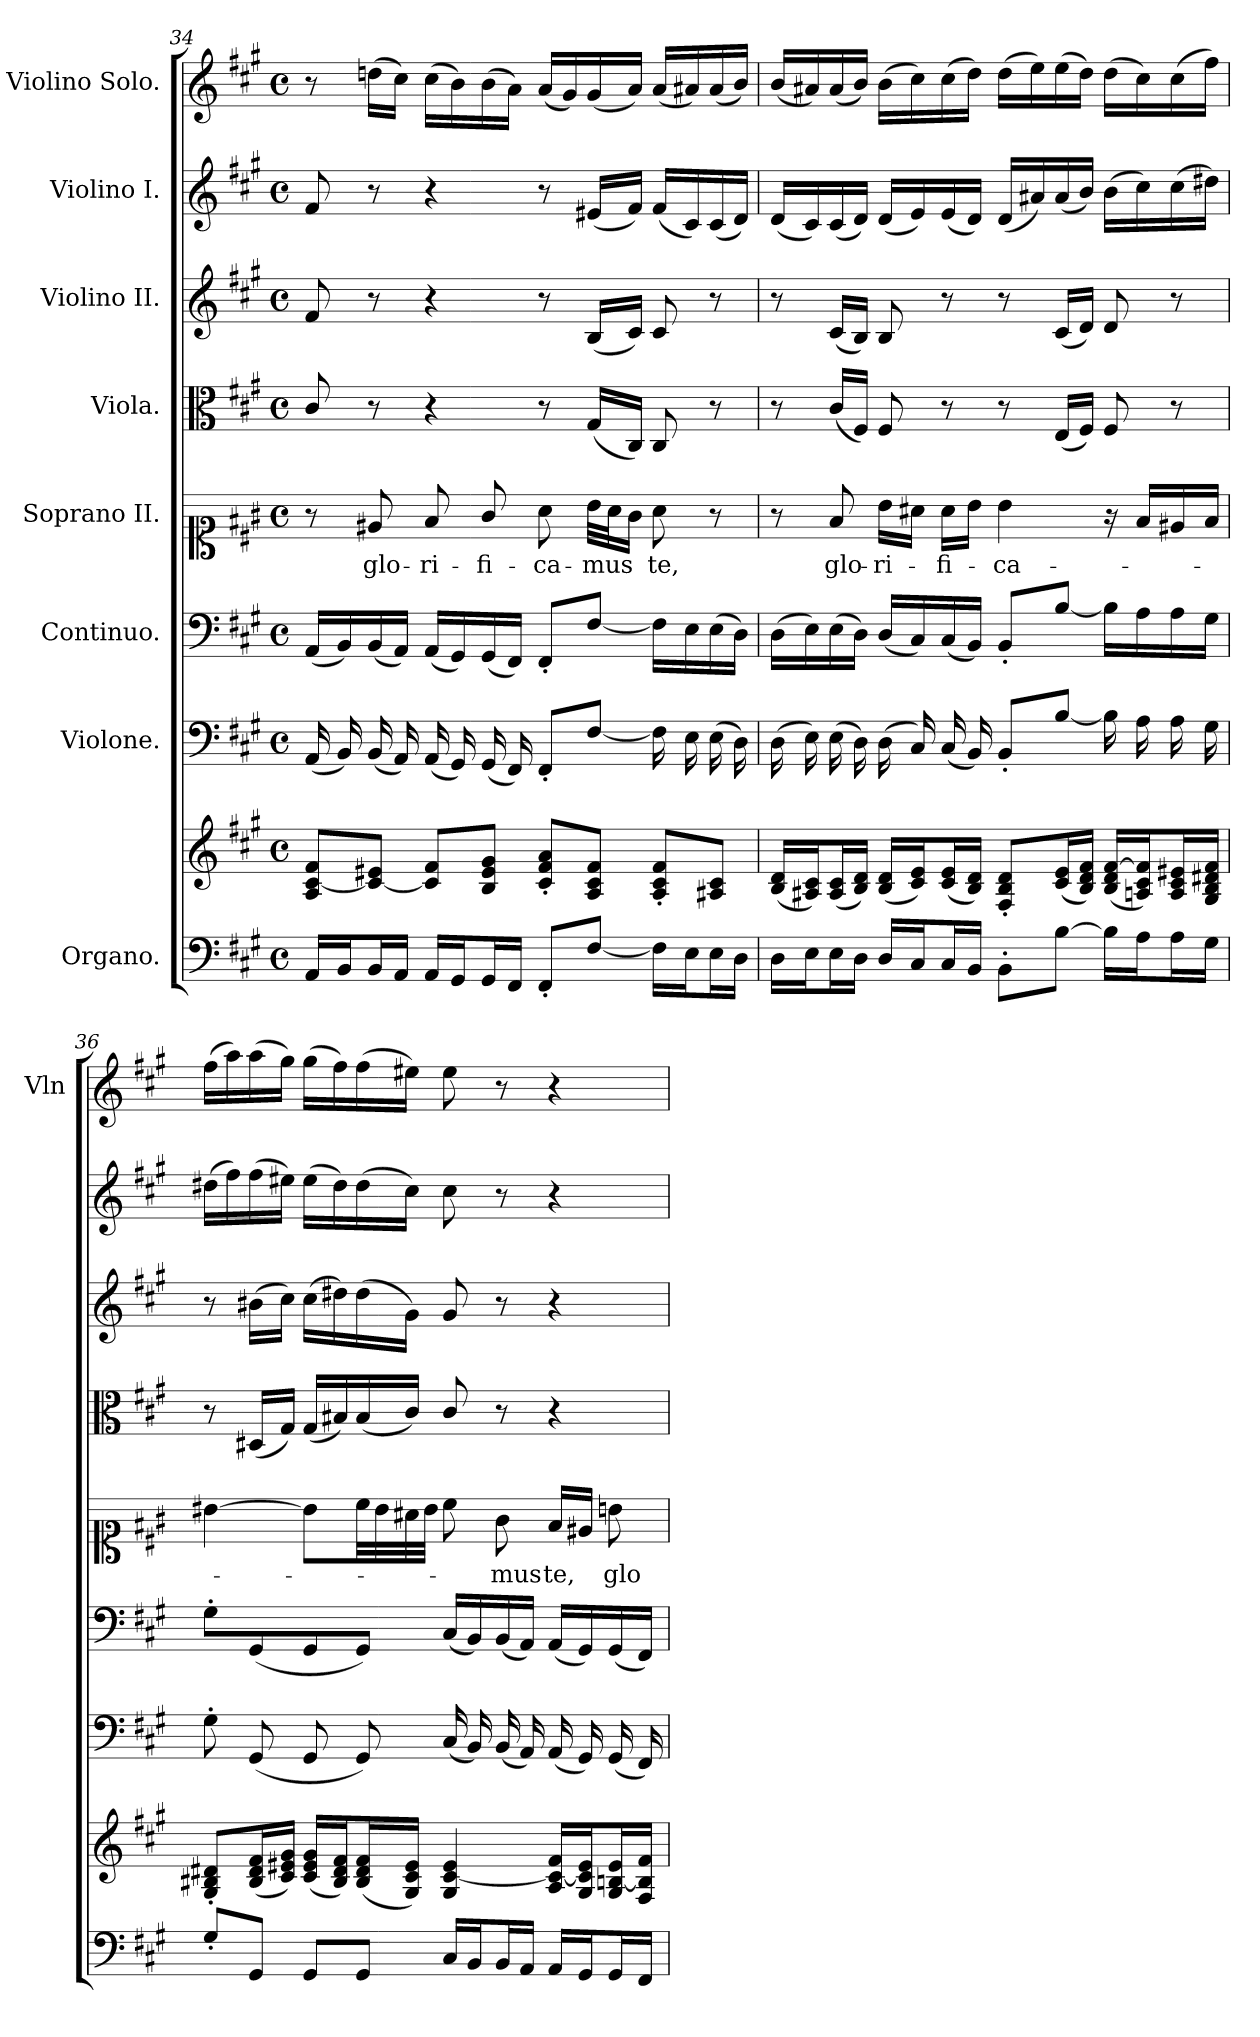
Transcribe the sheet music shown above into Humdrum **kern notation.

**kern	**kern	**kern	**kern	**kern	**text	**kern	**kern	**kern	**kern
*part8	*part8	*part7	*part6	*part5	*part5	*part4	*part3	*part2	*part1
*staff9	*staff8	*staff7	*staff6	*staff5	*staff5	*staff4	*staff3	*staff2	*staff1
*I"Organo.	*	*I"Violone.	*I"Continuo.	*I"Soprano II.	*	*I"Viola.	*I"Violino II.	*I"Violino I.	*I"Violino Solo.
*	*	*	*	*	*	*	*	*	*I'Vln
*clefF4	*clefG2	*clefF4	*clefF4	*clefC1	*	*clefC3	*clefG2	*clefG2	*clefG2
*	*	*ITrd7c12	*	*	*	*	*	*	*
*k[f#c#g#]	*k[f#c#g#]	*k[f#c#g#]	*k[f#c#g#]	*k[f#c#g#]	*	*k[f#c#g#]	*k[f#c#g#]	*k[f#c#g#]	*k[f#c#g#]
*M4/4	*M4/4	*M4/4	*M4/4	*M4/4	*	*M4/4	*M4/4	*M4/4	*M4/4
*met(c)	*met(c)	*met(c)	*met(c)	*met(c)	*	*met(c)	*met(c)	*met(c)	*met(c)
=34	=34	=34	=34	=34	=34	=34	=34	=34	=34
16AA/LL	8A/ [8c#/ 8f#/L	(16AAA/	(16AA/LL	8r	.	8c#/	8f#/	8f#/	8r
16BB/J	.	16BBB/)	16BB/)	.	.	.	.	.	.
!	!	!	!	!	!LO:LY:b	!	!	!	!
16BB/L	8c#_/ 8e#X/J	(16BBB/	(16BB/	8e#X/	glo-	8r	8r	8r	(16ddn\LL
16AA/JJ	.	16AAA/)	16AA/JJ)	.	.	.	.	.	16cc#\JJ)
!	!	!	!	!	!LO:LY:b	!	!	!	!
16AA/LL	8c#]/ 8f#/L	(16AAA/	(16AA/LL	8f#/	-ri-	4r	4r	4r	(16cc#\LL
16GG#/J	.	16GGG#/)	16GG#/)	.	.	.	.	.	16b\)
!	!	!	!	!	!LO:LY:b	!	!	!	!
16GG#/L	8B/ 8e#/ 8g#/J	(16GGG#/	(16GG#/	8g#/	-fi-	.	.	.	(16b\
16FF#/JJ	.	16FFF#/)	16FF#/JJ)	.	.	.	.	.	16a\JJ)
!	!	!	!	!	!LO:LY:b	!	!	!	!
8FF#'/L	8c#'/ 8f#'/ 8a'/L	8FFF#'/L	8FF#'/L	8a\	-ca-	8r	8r	8r	(16a/LL
.	.	.	.	.	.	.	.	.	16g#/)
!	!	!	!	!	!LO:LY:b	!	!	!	!
[8F#/J	8A/ 8c#/ 8f#/J	[8FF#\J	[8F#\J	32b\LLL	-mus	(16G#/LL	(16B/LL	(16e#X/LL	(16g#/
.	.	.	.	32a\J	.	.	.	.	.
.	.	.	.	16g#\JJ	.	16C#/JJ)	16c#/JJ)	16f#/JJ)	16a/JJ)
!	!	!	!	!	!LO:LY:b	!	!	!	!
16F#\LL]	8A'/ 8c#'/ 8f#'/L	16FF#\]	16F#\LL]	8a\	te,	8C#/	8c#/	(16f#/LL	(16a/LL
16E\J	.	16EE\	16E\	.	.	.	.	16c#/)	16a#X/)
16E\L	8A#X/ 8c#/J	(16EE\	(16E\	8r	.	8r	8r	(16c#/	(16a#/
16D\JJ	.	16DD\)	16D\JJ)	.	.	.	.	16d/JJ)	16b/JJ)
!!LO:LB:g=z
=35	=35	=35	=35	=35	=35	=35	=35	=35	=35
16D\LL	(16B/ 16d/LL	(16DD\	(16D\LL	8r	.	8r	8r	(16d/LL	(16b/LL
16E\J	16A#X/ 16c#/J)	16EE\)	16E\)	.	.	.	.	16c#/)	16a#X/)
!	!	!	!	!	!LO:LY:b	!	!	!	!
16E\L	(16A#/ 16c#/L	(16EE\	(16E\	8f#/	glo-	(16c#/LL	(16c#/LL	(16c#/	(16a#/
16D\JJ	16B/ 16d/JJ)	16DD\)	16D\JJ)	.	.	16F#/JJ)	16B/JJ)	16d/JJ)	16b/JJ)
!	!	!	!	!	!LO:LY:b	!	!	!	!
16D/LL	(16B/ 16d/LL	(16DD\	(16D/LL	16b\LL	-ri-	8F#/	8B/	(16d/LL	(16b\LL
16C#/J	16c#/ 16e/J)	16CC#/)	16C#/)	16a#X\JJ	.	.	.	16e/)	16cc#\)
!	!	!	!	!	!LO:LY:b	!	!	!	!
16C#/L	(16c#/ 16e/L	(16CC#/	(16C#/	16a#\LL	-fi-	8r	8r	(16e/	(16cc#\
16BB/JJ	16B/ 16d/JJ)	16BBB/)	16BB/JJ)	16b\JJ	.	.	.	16d/JJ)	16dd\JJ)
!	!	!	!	!	!LO:LY:b	!	!	!	!
8BB'\L	8F#'/ 8B'/ 8d'/L	8BBB'/L	8BB'/L	4b\	-ca-	8r	8r	(16d/LL	(16dd\LL
.	.	.	.	.	.	.	.	16a#X/)	16ee\)
[8B\J	(16c#/ 16e/L	[8BB\J	[8B\J	.	.	(16E/LL	(16c#/LL	(16a#/	(16ee\
.	16B/ 16d/ 16f#/JJ)	.	.	.	.	16F#/JJ)	16d/JJ)	16b/JJ)	16dd\JJ)
16B\LL]	(16B/ 16d/ [16f#/LL	16BB\]	16B\LL]	16r	.	8F#/	8d/	(16b\LL	(16dd\LL
16A\J	16An/ 16c#/ 16f#]/J)	16AA\	16A\	16f#/LL	.	.	.	16cc#\)	16cc#\)
16A\L	16A/ 16c#/ 16e#X/L	16AA\	16A\	16e#X/	.	8r	8r	(16cc#\	(16cc#\
16G#\JJ	16G#/ 16B/ 16d#X/ 16f#/JJ	16GG#\	16G#\JJ	16f#/JJ	.	.	.	16dd#X\JJ)	16ff#\JJ)
=36	=36	=36	=36	=36	=36	=36	=36	=36	=36
8G#'/L	8G#'/ 8B#X'/ 8d#X'/L	8GG#'\	8G#'\L	[4b#X\	.	8r	8r	(16dd#X\LL	(16ff#\LL
.	.	.	.	.	.	.	.	16ff#\)	16aa\)
8GG#/J	(16B#/ 16d#/ 16f#/L	(8GGG#/	(8GG#/	.	.	(16D#X/LL	(16b#X\LL	(16ff#\	(16aa\
.	16c#/ 16e#X/ 16g#/JJ)	.	.	.	.	16G#/JJ)	16cc#\JJ)	16ee#X\JJ)	16gg#\JJ)
8GG#/L	(16c#/ 16e#/ 16g#/LL	8GGG#/	8GG#/	8b#\L]	.	(16G#/LL	(16cc#\LL	(16ee#\LL	(16gg#\LL
.	16B#/ 16d#/ 16f#/J)	.	.	.	.	16B#X/)	16dd#X\)	16dd#\)	16ff#\)
8GG#/J	(16B#/ 16d#/ 16f#/L	8GGG#/)	8GG#/J)	32cc#\LL	.	(16B#/	(16dd#\	(16dd#\	(16ff#\
.	.	.	.	32b#\	.	.	.	.	.
.	16G#/ 16c#/ 16e#/JJ)	.	.	32a#X\	.	16c#/JJ)	16g#\JJ)	16cc#\JJ)	16ee#X\JJ)
.	.	.	.	32b#\JJJ	.	.	.	.	.
16C#/LL	4G#/ [4c#/ 4e#/	(16CC#/	(16C#/LL	8cc#\	.	8c#/	8g#/	8cc#\	8ee#\
16BB/J	.	16BBB/)	16BB/)	.	.	.	.	.	.
!	!	!	!	!	!LO:LY:b	!	!	!	!
16BB/L	.	(16BBB/	(16BB/	8g#\	-mus	8r	8r	8r	8r
16AA/JJ	.	16AAA/)	16AA/JJ)	.	.	.	.	.	.
!	!	!	!	!	!LO:LY:b	!	!	!	!
16AA/LL	16A/ 16c#_/ 16f#/LL	(16AAA/	(16AA/LL	16f#/LL	te,	4r	4r	4r	4r
16GG#/J	16G#/ 16c#]/ 16e#/J	16GGG#/)	16GG#/)	16e#X/JJ	.	.	.	.	.
!	!	!	!	!	!LO:LY:b	!	!	!	!
16GG#/L	16G#/ [16Bn/ 16e#/L	(16GGG#/	(16GG#/	8bn\	glo-	.	.	.	.
16FF#/JJ	16F#/ 16B]/ 16f#/JJ	16FFF#/)	16FF#/JJ)	.	.	.	.	.	.
=	=	=	=	=	=	=	=	=	=
*-	*-	*-	*-	*-	*-	*-	*-	*-	*-
